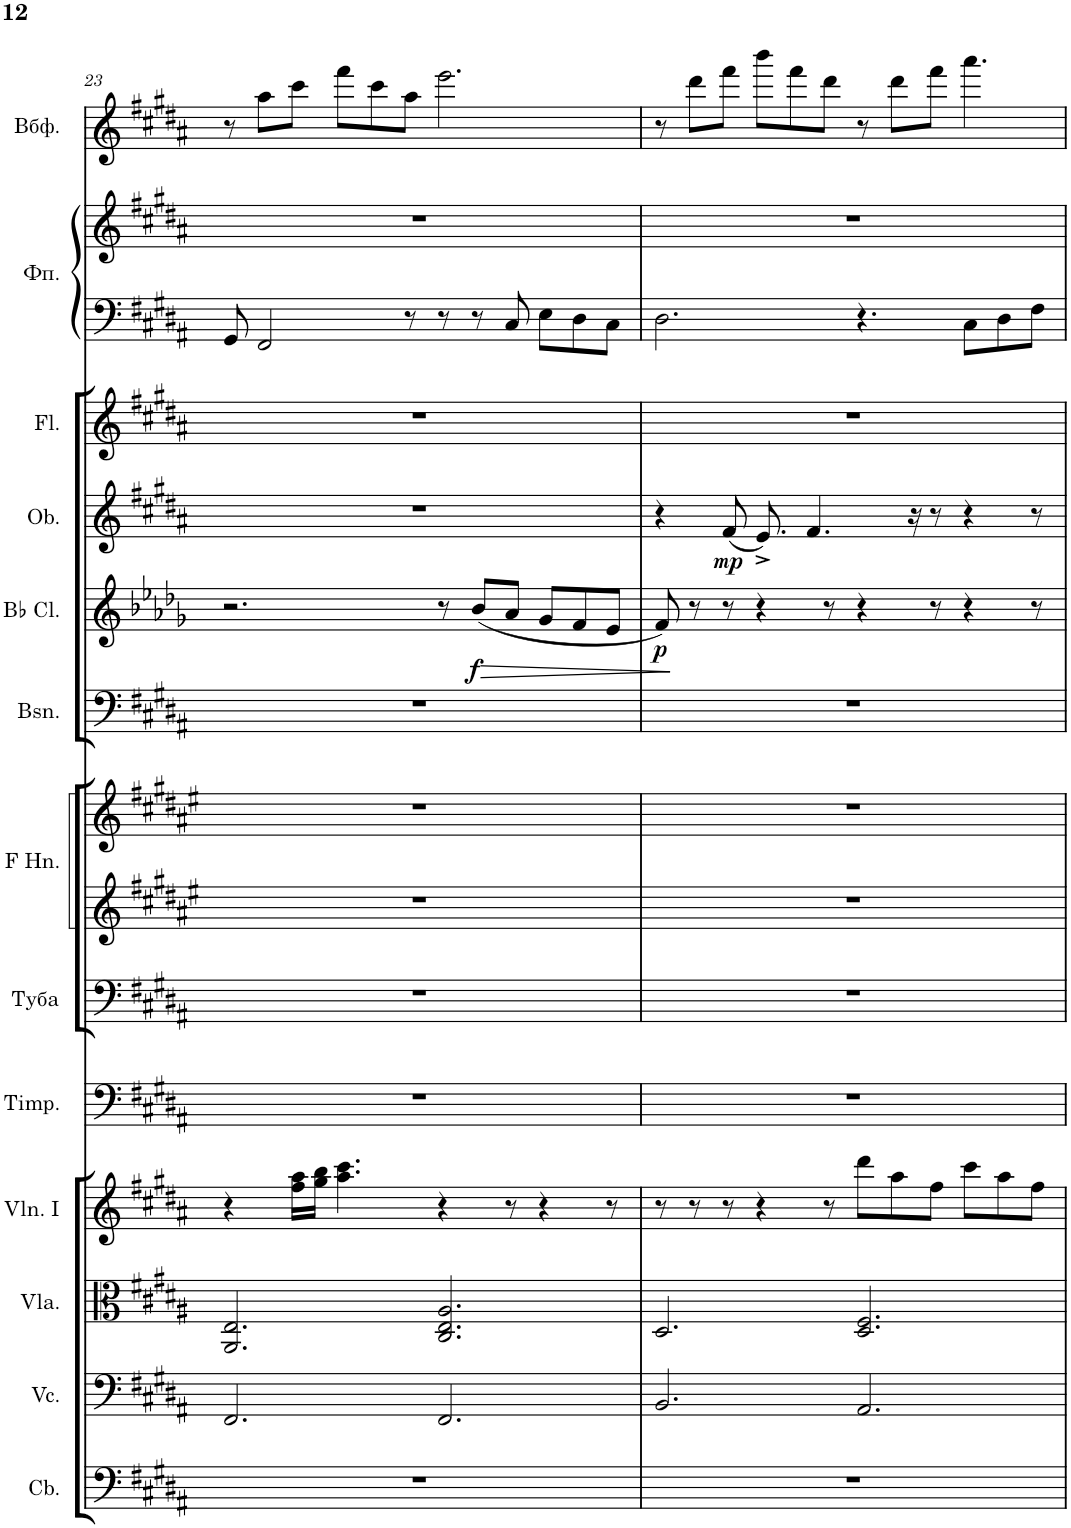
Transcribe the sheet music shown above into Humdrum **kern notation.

**kern	**kern	**kern	**kern	**kern	**kern	**kern	**kern	**kern	**kern	**dynam	**kern	**dynam	**kern	**kern	**kern	**kern
*part13	*part12	*part11	*part10	*part9	*part8	*part7	*part7	*part6	*part5	*part5	*part4	*part4	*part3	*part2	*part2	*part1
*staff15	*staff14	*staff13	*staff12	*staff11	*staff10	*staff9	*staff8	*staff7	*staff6	*staff6	*staff5	*staff5	*staff4	*staff3	*staff2	*staff1
*I"Contrabasses	*I"Violoncellos	*I"Violas	*I"Violins I	*I"Timpani	*I"Туба	*I"Horns in F	*	*I"Bassoons	*I"Clarinets in Bb	*	*I"Oboes	*	*I"Flutes	*I"Фортепиано	*	*I"Вибрафон
*I'Cb.	*I'Vc.	*I'Vla.	*I'Vln. I	*I'Timp.	*	*	*	*I'Bsn.	*	*	*I'Ob.	*	*I'Fl.	*	*	*
!!LO:PB:g=z
*clefF4	*clefF4	*clefC3	*clefG2	*clefF4	*clefF4	*clefG2	*clefG2	*clefF4	*clefG2	*	*clefG2	*	*clefG2	*clefF4	*clefG2	*clefG2
*Trd7c12	*	*	*	*	*	*Trd4c7	*Trd4c7	*	*Trd1c2	*	*	*	*	*	*	*
*k[f#c#g#d#a#]	*k[f#c#g#d#a#]	*k[f#c#g#d#a#]	*k[f#c#g#d#a#]	*k[f#c#g#d#a#]	*k[f#c#g#d#a#]	*k[f#c#g#d#a#e#]	*k[f#c#g#d#a#e#]	*k[f#c#g#d#a#]	*k[b-e-a-d-g-]	*	*k[f#c#g#d#a#]	*	*k[f#c#g#d#a#]	*k[f#c#g#d#a#]	*k[f#c#g#d#a#]	*k[f#c#g#d#a#]
*M12/8	*M12/8	*M12/8	*M12/8	*M12/8	*M12/8	*M12/8	*M12/8	*M12/8	*M12/8	*	*M12/8	*	*M12/8	*M12/8	*M12/8	*M12/8
=23	=23	=23	=23	=23	=23	=23	=23	=23	=23	=23	=23	=23	=23	=23	=23	=23
1.r	2.FF#/	2.AA#/ 2.E/	4r	1.r	1.r	1.r	1.r	1.r	2.r	.	1.r	.	1.r	8GG#/	1.r	8r
.	.	.	.	.	.	.	.	.	.	.	.	.	.	2FF#/	.	8aa#\L
.	.	.	16ff#\ 16aa#\LL	.	.	.	.	.	.	.	.	.	.	.	.	8ccc#\J
.	.	.	16gg#\ 16bb\JJ	.	.	.	.	.	.	.	.	.	.	.	.	.
.	.	.	4.aa#\ 4.ccc#\	.	.	.	.	.	.	.	.	.	.	.	.	8fff#\L
.	.	.	.	.	.	.	.	.	.	.	.	.	.	.	.	8ccc#\
.	.	.	.	.	.	.	.	.	.	.	.	.	.	8r	.	8aa#\J
.	2.FF#/	2.C#/ 2.E/ 2.A#/	4r	.	.	.	.	.	8r	.	.	.	.	8r	.	2.eee\
!	!	!	!	!	!	!	!	!	!	!LO:HP:b	!	!	!	!	!	!
!	!	!	!	!	!	!	!	!	!	!LO:DY:n=1:b	!	!	!	!	!	!
.	.	.	.	.	.	.	.	.	(8b-/L	> f	.	.	.	8r	.	.
.	.	.	8r	.	.	.	.	.	8a-/J	.	.	.	.	8C#/	.	.
.	.	.	4r	.	.	.	.	.	8g-/L	.	.	.	.	8E\L	.	.
.	.	.	.	.	.	.	.	.	8f/	.	.	.	.	8D#\	.	.
.	.	.	8r	.	.	.	.	.	8e-/J	.	.	.	.	8C#\J	.	.
=24	=24	=24	=24	=24	=24	=24	=24	=24	=24	=24	=24	=24	=24	=24	=24	=24
!	!	!	!	!	!	!	!	!	!	!LO:DY:b	!	!	!	!	!	!
1.r	2.BB/	2.D#/	8r	1.r	1.r	1.r	1.r	1.r	8f/)	p	4r	.	1.r	2.D#\	1.r	8r
.	.	.	8r	.	.	.	.	.	8r	]	.	.	.	.	.	8ddd#\L
!	!	!	!	!	!	!	!	!	!	!	!	!LO:DY:b	!	!	!	!
.	.	.	8r	.	.	.	.	.	8r	.	(8f#/	mp	.	.	.	8fff#\J
.	.	.	4r	.	.	.	.	.	4r	.	8.e^/)	.	.	.	.	8bbb\L
.	.	.	.	.	.	.	.	.	.	.	.	.	.	.	.	8fff#\
.	.	.	.	.	.	.	.	.	.	.	4.f#/	.	.	.	.	.
.	.	.	8r	.	.	.	.	.	8r	.	.	.	.	.	.	8ddd#\J
.	2.AA#/	2.D#/ 2.F#/	8ddd#\L	.	.	.	.	.	4r	.	.	.	.	4.r	.	8r
.	.	.	8aa#\	.	.	.	.	.	.	.	.	.	.	.	.	8ddd#\L
.	.	.	.	.	.	.	.	.	.	.	16r	.	.	.	.	.
.	.	.	8ff#\J	.	.	.	.	.	8r	.	8r	.	.	.	.	8fff#\J
.	.	.	8ccc#\L	.	.	.	.	.	4r	.	4r	.	.	8C#\L	.	4.aaa#\
.	.	.	8aa#\	.	.	.	.	.	.	.	.	.	.	8D#\	.	.
.	.	.	8ff#\J	.	.	.	.	.	8r	.	8r	.	.	8F#\J	.	.
=	=	=	=	=	=	=	=	=	=	=	=	=	=	=	=	=
*-	*-	*-	*-	*-	*-	*-	*-	*-	*-	*-	*-	*-	*-	*-	*-	*-
